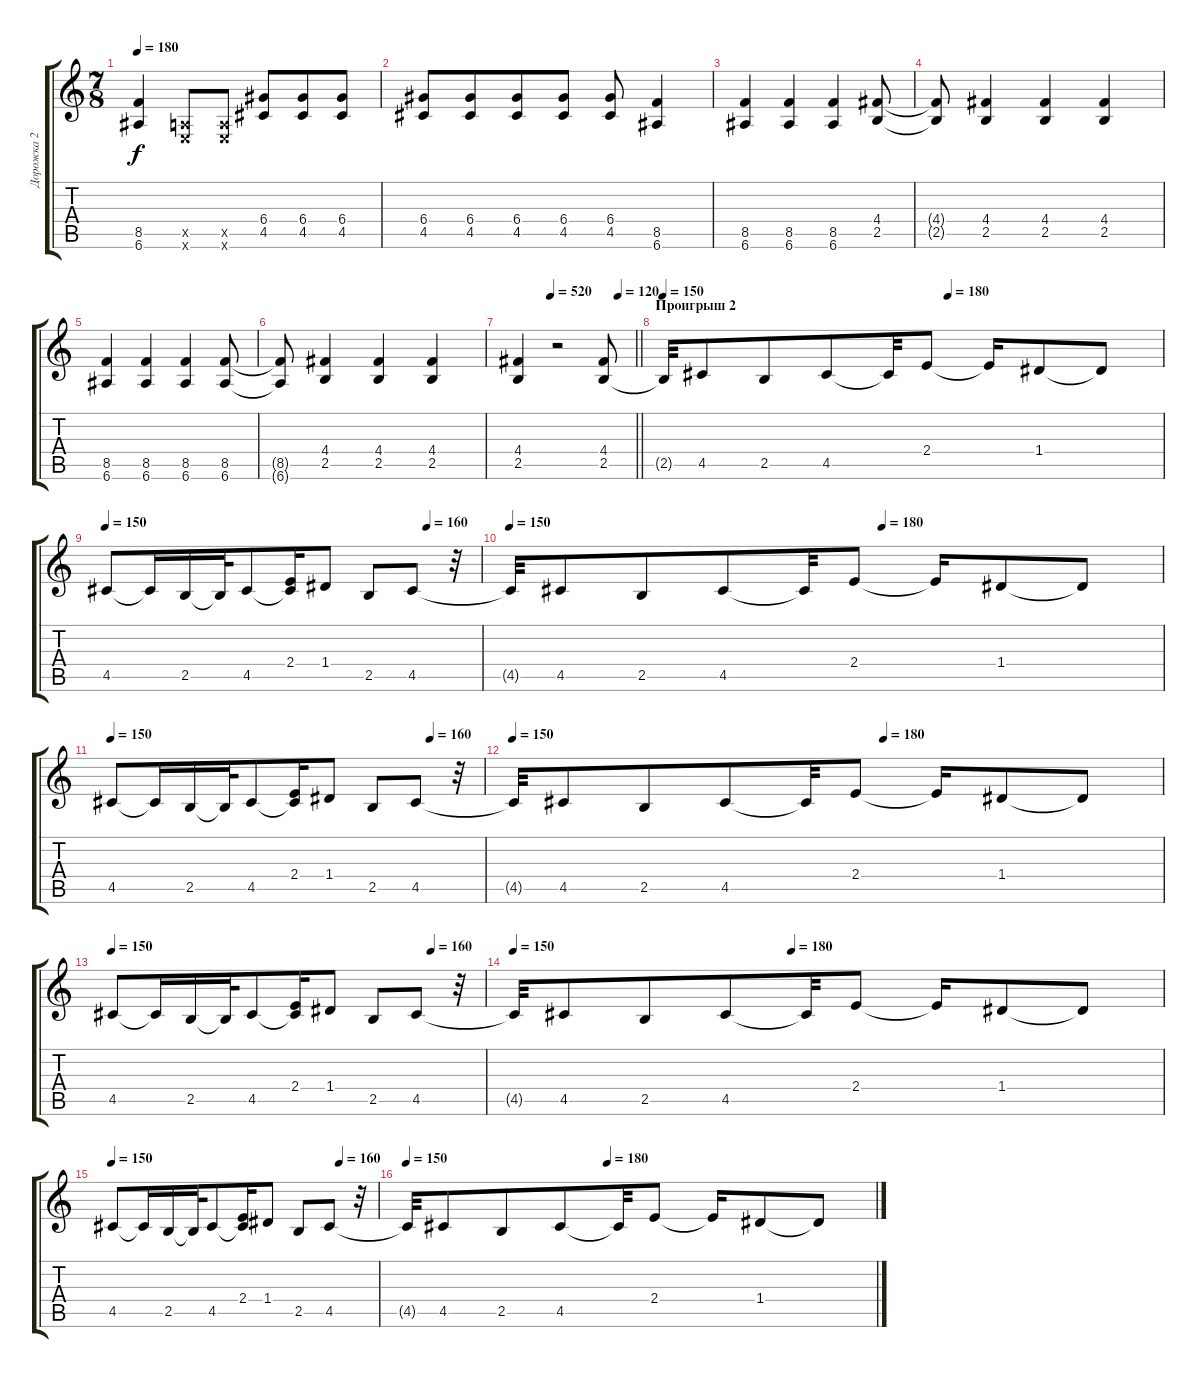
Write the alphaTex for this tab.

\track ("Дорожка 2" "Дорожка 2") {instrument overdrivenguitar}
\staff {score tabs}
\tuning (E4 B3 G3 D3 A2 E2) {hide}
\ts (7 8)
\tempo 180
\clef g2
\ks c
(8.5 6.6).4{dy f} (0.5{x} 0.6{x}).8 (0.5{x} 0.6{x}).8 (6.4 4.5).8 (6.4 4.5).8 (6.4 4.5).8 |
(6.4 4.5).8 (6.4 4.5).8 (6.4 4.5).8 (6.4 4.5).8 (6.4 4.5).8 (8.5 6.6).4 |
(8.5 6.6).4 (8.5 6.6).4 (8.5 6.6).4 (4.4 2.5).8 |
(4.4{t} 2.5{t}).8 (4.4 2.5).4 (4.4 2.5).4 (4.4 2.5).4 |
(8.5 6.6).4 (8.5 6.6).4 (8.5 6.6).4 (8.5 6.6).8 |
(8.5{t} 6.6{t}).8 (4.4 2.5).4 (4.4 2.5).4 (4.4 2.5).4 |
\tempo (520 0.2857142857142857)
\tempo (120 0.8571428571428571)
\barLineRight lightlight
(4.4 2.5).4 r.2 (4.4 2.5).8 |
\section ("" "Проигрыш 2")
\tempo 150
\tempo (180 0.5714285714285714)
2.5{t}.32 4.5.8 2.5.8 4.5.8 4.5{t}.32 2.4.8 2.4{t}.16 1.4.8 1.4{t}.8 |
\tempo 150
\tempo (160 0.8571428571428571)
4.5.8 4.5{t}.16 2.5.16 2.5{t}.32 4.5.8 (2.4 4.5{t}).16 1.4.8 2.5.8 4.5.8 r.32 |
\tempo 150
\tempo (180 0.5714285714285714)
4.5{t}.32 4.5.8 2.5.8 4.5.8 4.5{t}.32 2.4.8 2.4{t}.16 1.4.8 1.4{t}.8 |
\tempo 150
\tempo (160 0.8571428571428571)
4.5.8 4.5{t}.16 2.5.16 2.5{t}.32 4.5.8 (2.4 4.5{t}).16 1.4.8 2.5.8 4.5.8 r.32 |
\tempo 150
\tempo (180 0.5714285714285714)
4.5{t}.32 4.5.8 2.5.8 4.5.8 4.5{t}.32 2.4.8 2.4{t}.16 1.4.8 1.4{t}.8 |
\tempo 150
\tempo (160 0.8571428571428571)
4.5.8 4.5{t}.16 2.5.16 2.5{t}.32 4.5.8 (2.4 4.5{t}).16 1.4.8 2.5.8 4.5.8 r.32 |
\tempo 150
\tempo (180 0.42857142857142855)
4.5{t}.32 4.5.8 2.5.8 4.5.8 4.5{t}.32 2.4.8 2.4{t}.16 1.4.8 1.4{t}.8 |
\tempo 150
\tempo (160 0.8571428571428571)
4.5.8 4.5{t}.16 2.5.16 2.5{t}.32 4.5.8 (2.4 4.5{t}).16 1.4.8 2.5.8 4.5.8 r.32 |
\tempo 150
\tempo (180 0.42857142857142855)
4.5{t}.32 4.5.8 2.5.8 4.5.8 4.5{t}.32 2.4.8 2.4{t}.16 1.4.8 1.4{t}.8
